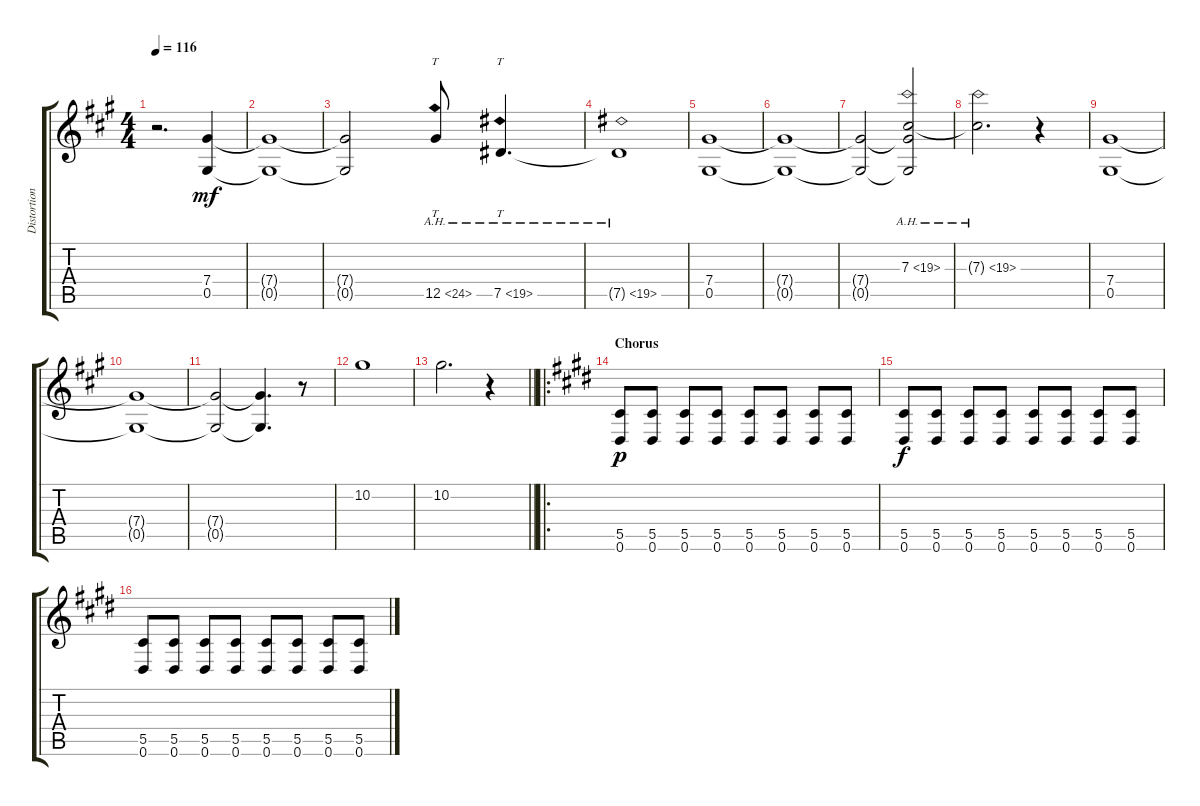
\track ("Distortion 2" "Distortion") {instrument distortionguitar}
\staff {score tabs}
\tuning (Eb4 Bb3 Gb3 Db3 Ab2 Eb2) {hide}
\ts (4 4)
\tempo 116
\clef g2
\ks a
r.2{d dy mf instrument distortionguitar} (7.4 0.5).4 |
(7.4{t} 0.5{t}).1 |
(7.4{t} 0.5{t}).2 12.5{ah 12}.8{tt} 7.5{ah 12}.4{tt d} |
7.5{ah 12 t}.1 |
(7.4 0.5).1 |
(7.4{t} 0.5{t}).1 |
(7.4{t} 0.5{t}).2 (7.3{ah 12} 7.4{t} 0.5{t}).2 |
7.3{ah 12 t}.2{d} r.4 |
(7.4 0.5).1 |
(7.4{t} 0.5{t}).1 |
(7.4{t} 0.5{t}).2 (7.4{t} 0.5{t}).4{d} r.8 |
10.2.1 |
\barLineRight lightlight
10.2.2{d} r.4 |
\ro
\section ("" "Chorus")
\ks e
(5.5 0.6).8{dy p} (5.5 0.6).8 (5.5 0.6).8 (5.5 0.6).8 (5.5 0.6).8 (5.5 0.6).8 (5.5 0.6).8 (5.5 0.6).8 |
(5.5 0.6).8{dy f} (5.5 0.6).8 (5.5 0.6).8 (5.5 0.6).8 (5.5 0.6).8 (5.5 0.6).8 (5.5 0.6).8 (5.5 0.6).8 |
\ks c#minor
(5.5 0.6).8 (5.5 0.6).8 (5.5 0.6).8 (5.5 0.6).8 (5.5 0.6).8 (5.5 0.6).8 (5.5 0.6).8 (5.5 0.6).8
